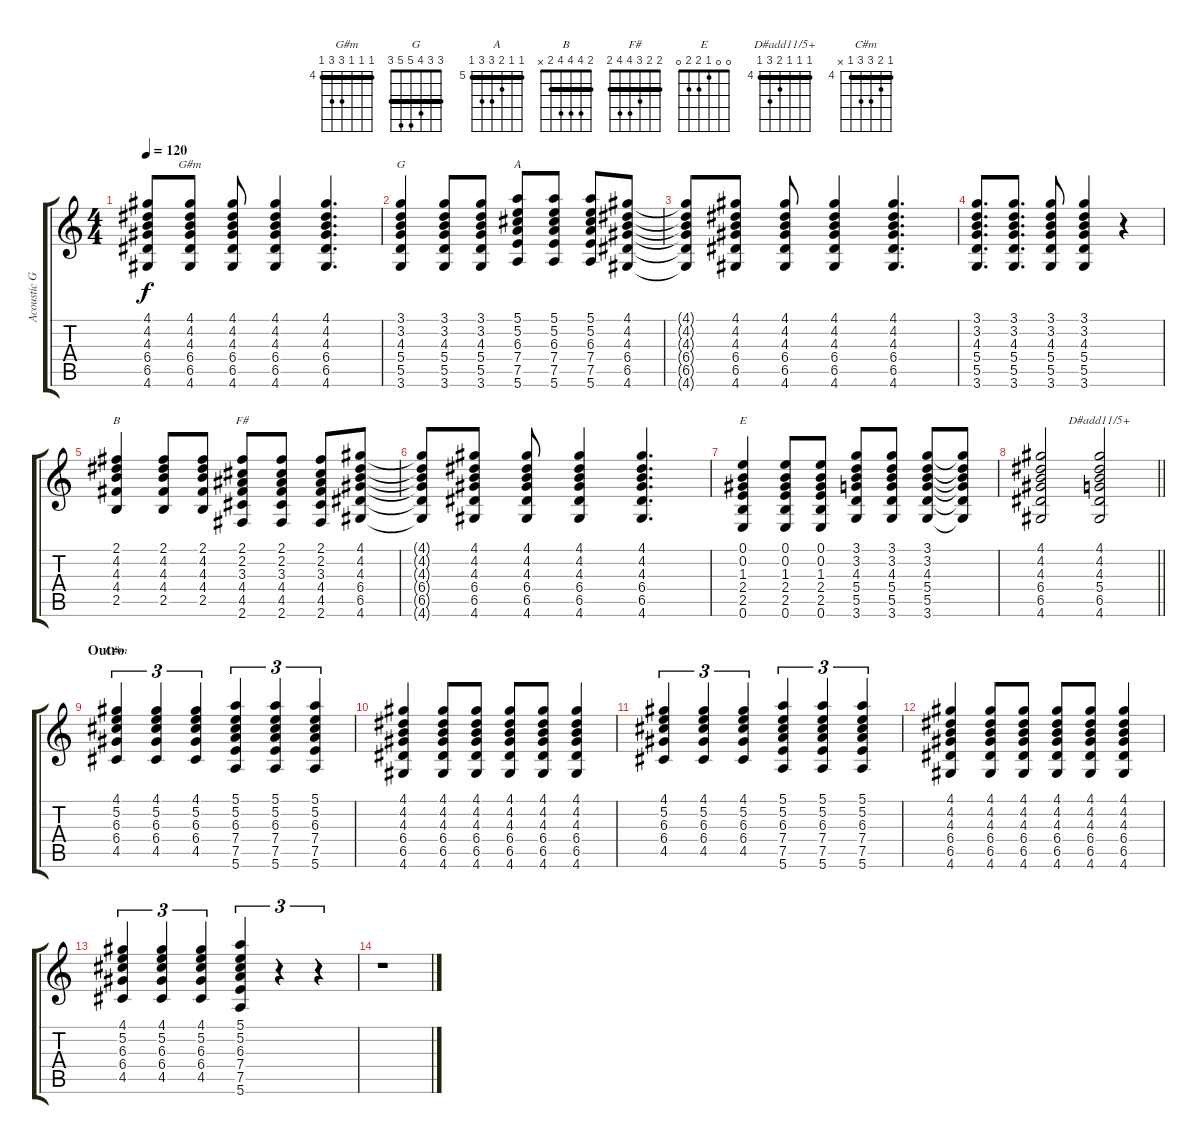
\track ("Acoustic Guitar" "Acoustic G") {instrument acousticguitarsteel}
\staff {score tabs}
\tuning (E4 B3 G3 D3 A2 E2) {hide}
\chord ("G#m" 4 4 4 6 6 4) {firstfret 4 barre 4}
\chord ("G" 3 3 4 5 5 3) {barre 3}
\chord ("A" 5 5 6 7 7 5) {firstfret 5 barre 5}
\chord ("B" 2 4 4 4 2 x) {barre 2}
\chord ("F#" 2 2 3 4 4 2) {barre 2}
\chord ("E" 0 0 1 2 2 0)
\chord ("D#add11/5+" 4 4 4 5 6 4) {firstfret 4 barre 4}
\chord ("C#m" 4 5 6 6 4 x) {firstfret 4 barre 4}
\ts (4 4)
\tempo 120
\clef g2
\ks c
(4.1{t} 4.2{t} 4.3{t} 6.4{t} 6.5{t} 4.6{t}).8{dy f} (4.1 4.2 4.3 6.4 6.5 4.6).8{ch "G#m"} (4.1 4.2 4.3 6.4 6.5 4.6).8 (4.1 4.2 4.3 6.4 6.5 4.6).4 (4.1 4.2 4.3 6.4 6.5 4.6).4{d} |
(3.1 3.2 4.3 5.4 5.5 3.6).4{ch "G"} (3.1 3.2 4.3 5.4 5.5 3.6).8 (3.1 3.2 4.3 5.4 5.5 3.6).8 (5.1 5.2 6.3 7.4 7.5 5.6).8{ch "A"} (5.1 5.2 6.3 7.4 7.5 5.6).8 (5.1 5.2 6.3 7.4 7.5 5.6).8 (4.1 4.2 4.3 6.4 6.5 4.6).8 |
(4.1{t} 4.2{t} 4.3{t} 6.4{t} 6.5{t} 4.6{t}).8 (4.1 4.2 4.3 6.4 6.5 4.6).8 (4.1 4.2 4.3 6.4 6.5 4.6).8 (4.1 4.2 4.3 6.4 6.5 4.6).4 (4.1 4.2 4.3 6.4 6.5 4.6).4{d} |
(3.1 3.2 4.3 5.4 5.5 3.6).8{d} (3.1 3.2 4.3 5.4 5.5 3.6).8{d} (3.1 3.2 4.3 5.4 5.5 3.6).8 (3.1 3.2 4.3 5.4 5.5 3.6).4 r.4 |
(2.1 4.2 4.3 4.4 2.5).4{ch "B"} (2.1 4.2 4.3 4.4 2.5).8 (2.1 4.2 4.3 4.4 2.5).8 (2.1 2.2 3.3 4.4 4.5 2.6).8{ch "F#"} (2.1 2.2 3.3 4.4 4.5 2.6).8 (2.1 2.2 3.3 4.4 4.5 2.6).8 (4.1 4.2 4.3 6.4 6.5 4.6).8 |
(4.1{t} 4.2{t} 4.3{t} 6.4{t} 6.5{t} 4.6{t}).8 (4.1 4.2 4.3 6.4 6.5 4.6).8 (4.1 4.2 4.3 6.4 6.5 4.6).8 (4.1 4.2 4.3 6.4 6.5 4.6).4 (4.1 4.2 4.3 6.4 6.5 4.6).4{d} |
(0.1 0.2 1.3 2.4 2.5 0.6).4{ch "E"} (0.1 0.2 1.3 2.4 2.5 0.6).8 (0.1 0.2 1.3 2.4 2.5 0.6).8 (3.1 3.2 4.3 5.4 5.5 3.6).8 (3.1 3.2 4.3 5.4 5.5 3.6).8 (3.1 3.2 4.3 5.4 5.5 3.6).8 (3.1{t} 3.2{t} 4.3{t} 5.4{t} 5.5{t} 3.6{t}).8 |
\barLineRight lightlight
(4.1 4.2 4.3 6.4 6.5 4.6).2 (4.1 4.2 4.3 5.4 6.5 4.6).2{ch "D#add11/5+"} |
\section ("" "Outro")
(4.1 5.2 6.3 6.4 4.5).4{tu (3 2) ch "C#m"} (4.1 5.2 6.3 6.4 4.5).4{tu (3 2)} (4.1 5.2 6.3 6.4 4.5).4{tu (3 2)} (5.1 5.2 6.3 7.4 7.5 5.6).4{tu (3 2)} (5.1 5.2 6.3 7.4 7.5 5.6).4{tu (3 2)} (5.1 5.2 6.3 7.4 7.5 5.6).4{tu (3 2)} |
(4.1 4.2 4.3 6.4 6.5 4.6).4 (4.1 4.2 4.3 6.4 6.5 4.6).8 (4.1 4.2 4.3 6.4 6.5 4.6).8 (4.1 4.2 4.3 6.4 6.5 4.6).8 (4.1 4.2 4.3 6.4 6.5 4.6).8 (4.1 4.2 4.3 6.4 6.5 4.6).4 |
(4.1 5.2 6.3 6.4 4.5).4{tu (3 2)} (4.1 5.2 6.3 6.4 4.5).4{tu (3 2)} (4.1 5.2 6.3 6.4 4.5).4{tu (3 2)} (5.1 5.2 6.3 7.4 7.5 5.6).4{tu (3 2)} (5.1 5.2 6.3 7.4 7.5 5.6).4{tu (3 2)} (5.1 5.2 6.3 7.4 7.5 5.6).4{tu (3 2)} |
(4.1 4.2 4.3 6.4 6.5 4.6).4 (4.1 4.2 4.3 6.4 6.5 4.6).8 (4.1 4.2 4.3 6.4 6.5 4.6).8 (4.1 4.2 4.3 6.4 6.5 4.6).8 (4.1 4.2 4.3 6.4 6.5 4.6).8 (4.1 4.2 4.3 6.4 6.5 4.6).4 |
(4.1 5.2 6.3 6.4 4.5).4{tu (3 2)} (4.1 5.2 6.3 6.4 4.5).4{tu (3 2)} (4.1 5.2 6.3 6.4 4.5).4{tu (3 2)} (5.1 5.2 6.3 7.4 7.5 5.6).4{tu (3 2)} r.4{tu (3 2)} r.4{tu (3 2)} |
r.1
